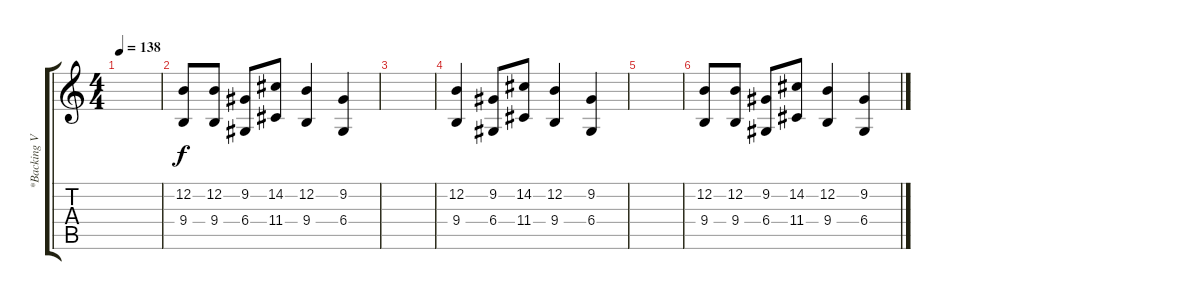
\track ("*Backing Vocal" "*Backing V") {instrument baritonesax}
\staff {score tabs}
\tuning (E4 B3 G3 D3 A2 E2) {hide}
\ts (4 4)
\tempo 138
\clef g2
\ks c
|
(12.2 9.4).8 (12.2 9.4).8 (9.2 6.4).8 (14.2 11.4).8 (12.2 9.4).4 (9.2 6.4).4 |
|
(12.2 9.4).4 (9.2 6.4).8 (14.2 11.4).8 (12.2 9.4).4 (9.2 6.4).4 |
|
(12.2 9.4).8 (12.2 9.4).8 (9.2 6.4).8 (14.2 11.4).8 (12.2 9.4).4 (9.2 6.4).4
